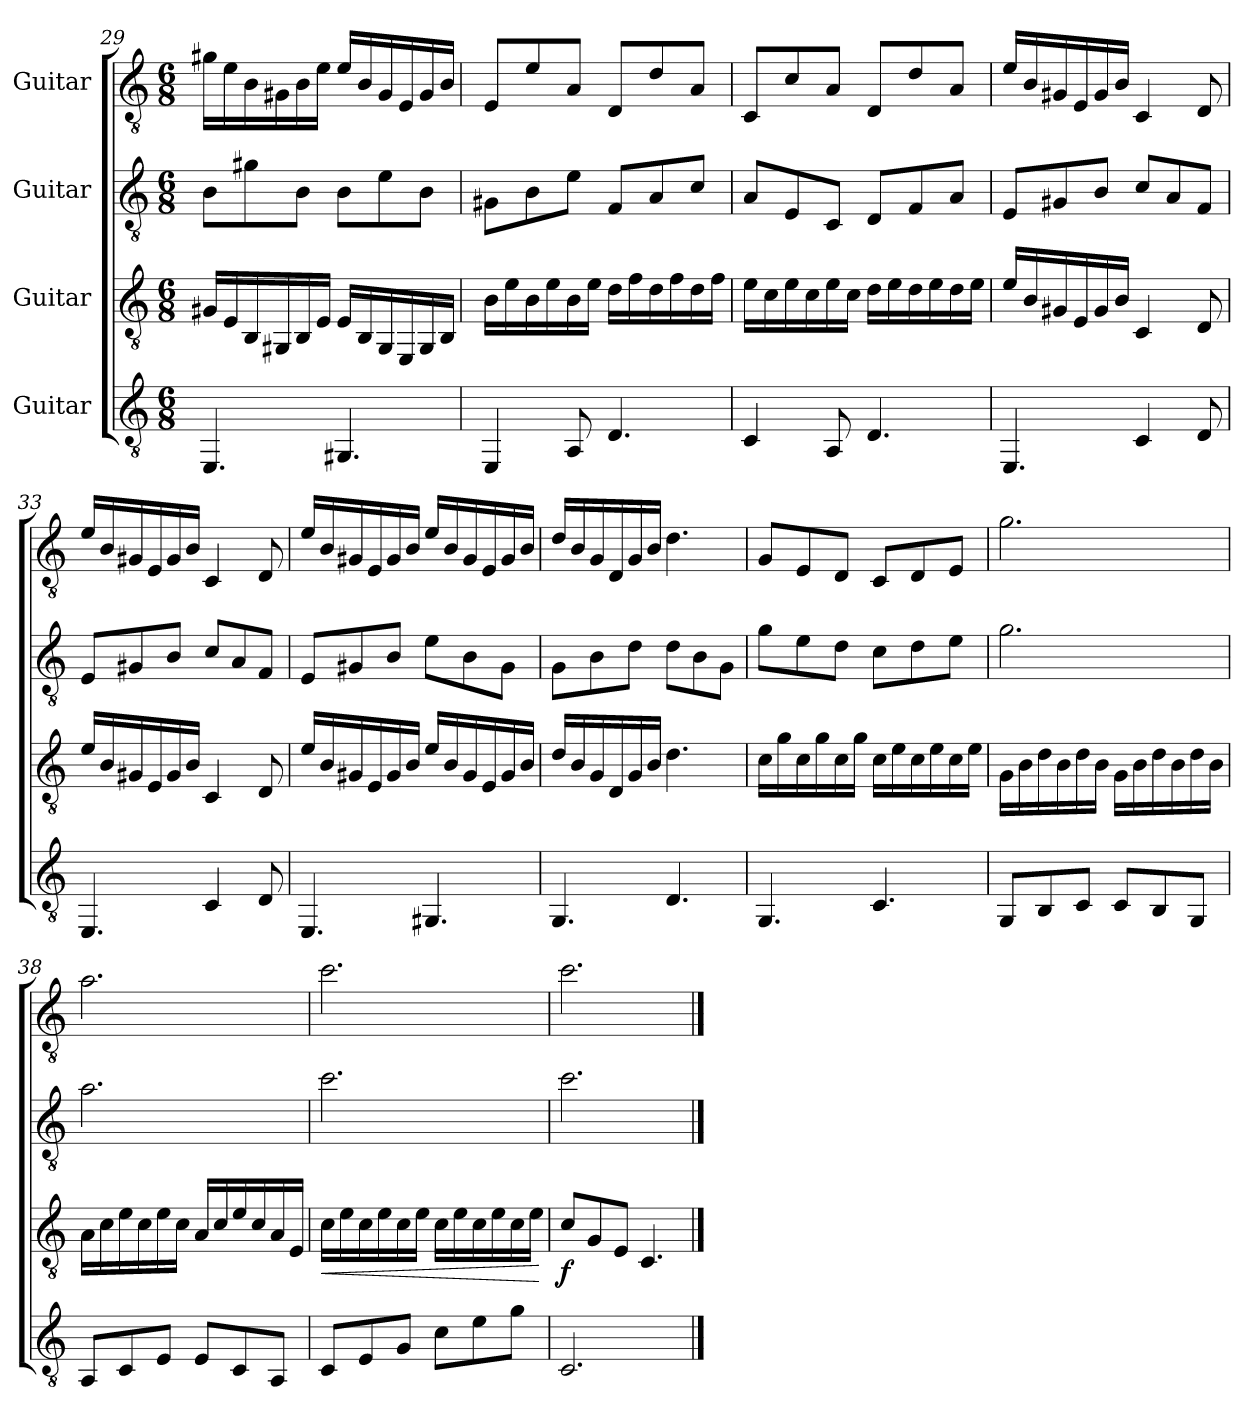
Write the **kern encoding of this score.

**kern	**kern	**dynam	**kern	**kern
*part4	*part3	*part3	*part2	*part1
*staff4	*staff3	*staff3	*staff2	*staff1
*I"Guitar	*I"Guitar	*	*I"Guitar	*I"Guitar
!!LO:LB:g=z
*clefGv2	*clefGv2	*	*clefGv2	*clefGv2
*k[]	*k[]	*	*k[]	*k[]
*M6/8	*M6/8	*	*M6/8	*M6/8
=29	=29	=29	=29	=29
4.EE/	16G#X/LL	.	8B\L	16g#X\LL
.	16E/	.	.	16e\
.	16BB/	.	8g#X\	16B\
.	16GG#X/	.	.	16G#X\
.	16BB/	.	8B\J	16B\
.	16E/JJ	.	.	16e\JJ
4.GG#X/	16E/LL	.	8B\L	16e/LL
.	16BB/	.	.	16B/
.	16GG#/	.	8e\	16G#/
.	16EE/	.	.	16E/
.	16GG#/	.	8B\J	16G#/
.	16BB/JJ	.	.	16B/JJ
=30	=30	=30	=30	=30
4EE/	16B\LL	.	8G#X\L	8E/L
.	16e\	.	.	.
.	16B\	.	8B\	8e/
.	16e\	.	.	.
8AA/	16B\	.	8e\J	8A/J
.	16e\JJ	.	.	.
4.D/	16d\LL	.	8F/L	8D/L
.	16f\	.	.	.
.	16d\	.	8A/	8d/
.	16f\	.	.	.
.	16d\	.	8c/J	8A/J
.	16f\JJ	.	.	.
=31	=31	=31	=31	=31
4C/	16e\LL	.	8A/L	8C/L
.	16c\	.	.	.
.	16e\	.	8E/	8c/
.	16c\	.	.	.
8AA/	16e\	.	8C/J	8A/J
.	16c\JJ	.	.	.
4.D/	16d\LL	.	8D/L	8D/L
.	16e\	.	.	.
.	16d\	.	8F/	8d/
.	16e\	.	.	.
.	16d\	.	8A/J	8A/J
.	16e\JJ	.	.	.
=32	=32	=32	=32	=32
4.EE/	16e/LL	.	8E/L	16e/LL
.	16B/	.	.	16B/
.	16G#X/	.	8G#X/	16G#X/
.	16E/	.	.	16E/
.	16G#/	.	8B/J	16G#/
.	16B/JJ	.	.	16B/JJ
4C/	4C/	.	8c/L	4C/
.	.	.	8A/	.
8D/	8D/	.	8F/J	8D/
=33	=33	=33	=33	=33
4.EE/	16e/LL	.	8E/L	16e/LL
.	16B/	.	.	16B/
.	16G#X/	.	8G#X/	16G#X/
.	16E/	.	.	16E/
.	16G#/	.	8B/J	16G#/
.	16B/JJ	.	.	16B/JJ
4C/	4C/	.	8c/L	4C/
.	.	.	8A/	.
8D/	8D/	.	8F/J	8D/
!!LO:LB:g=z
=34	=34	=34	=34	=34
4.EE/	16e/LL	.	8E/L	16e/LL
.	16B/	.	.	16B/
.	16G#X/	.	8G#X/	16G#X/
.	16E/	.	.	16E/
.	16G#/	.	8B/J	16G#/
.	16B/JJ	.	.	16B/JJ
4.GG#X/	16e/LL	.	8e\L	16e/LL
.	16B/	.	.	16B/
.	16G#/	.	8B\	16G#/
.	16E/	.	.	16E/
.	16G#/	.	8G#\J	16G#/
.	16B/JJ	.	.	16B/JJ
=35	=35	=35	=35	=35
4.GG/	16d/LL	.	8G\L	16d/LL
.	16B/	.	.	16B/
.	16G/	.	8B\	16G/
.	16D/	.	.	16D/
.	16G/	.	8d\J	16G/
.	16B/JJ	.	.	16B/JJ
4.D/	4.d\	.	8d\L	4.d\
.	.	.	8B\	.
.	.	.	8G\J	.
=36	=36	=36	=36	=36
4.GG/	16c\LL	.	8g\L	8G/L
.	16g\	.	.	.
.	16c\	.	8e\	8E/
.	16g\	.	.	.
.	16c\	.	8d\J	8D/J
.	16g\JJ	.	.	.
4.C/	16c\LL	.	8c\L	8C/L
.	16e\	.	.	.
.	16c\	.	8d\	8D/
.	16e\	.	.	.
.	16c\	.	8e\J	8E/J
.	16e\JJ	.	.	.
=37	=37	=37	=37	=37
8GG/L	16G\LL	.	2.g\	2.g\
.	16B\	.	.	.
8BB/	16d\	.	.	.
.	16B\	.	.	.
8C/J	16d\	.	.	.
.	16B\JJ	.	.	.
8C/L	16G\LL	.	.	.
.	16B\	.	.	.
8BB/	16d\	.	.	.
.	16B\	.	.	.
8GG/J	16d\	.	.	.
.	16B\JJ	.	.	.
=38	=38	=38	=38	=38
8AA/L	16A\LL	.	2.a\	2.a\
.	16c\	.	.	.
8C/	16e\	.	.	.
.	16c\	.	.	.
8E/J	16e\	.	.	.
.	16c\JJ	.	.	.
8E/L	16A/LL	.	.	.
.	16c/	.	.	.
8C/	16e/	.	.	.
.	16c/	.	.	.
8AA/J	16A/	.	.	.
.	16E/JJ	.	.	.
!!LO:PB:g=z
=39	=39	=39	=39	=39
!	!	!LO:HP:b	!	!
8C/L	16c\LL	<	2.cc\	2.cc\
.	16e\	.	.	.
8E/	16c\	.	.	.
.	16e\	.	.	.
8G/J	16c\	.	.	.
.	16e\JJ	.	.	.
8c\L	16c\LL	.	.	.
.	16e\	.	.	.
8e\	16c\	.	.	.
.	16e\	.	.	.
8g\J	16c\	.	.	.
.	16e\JJ	.	.	.
.	.	[	.	.
=40	=40	=40	=40	=40
!	!	!LO:DY:b	!	!
2.C/	8c/L	f	2.cc\	2.cc\
.	8G/	.	.	.
.	8E/J	.	.	.
.	4.C/	.	.	.
==	==	==	==	==
*-	*-	*-	*-	*-
